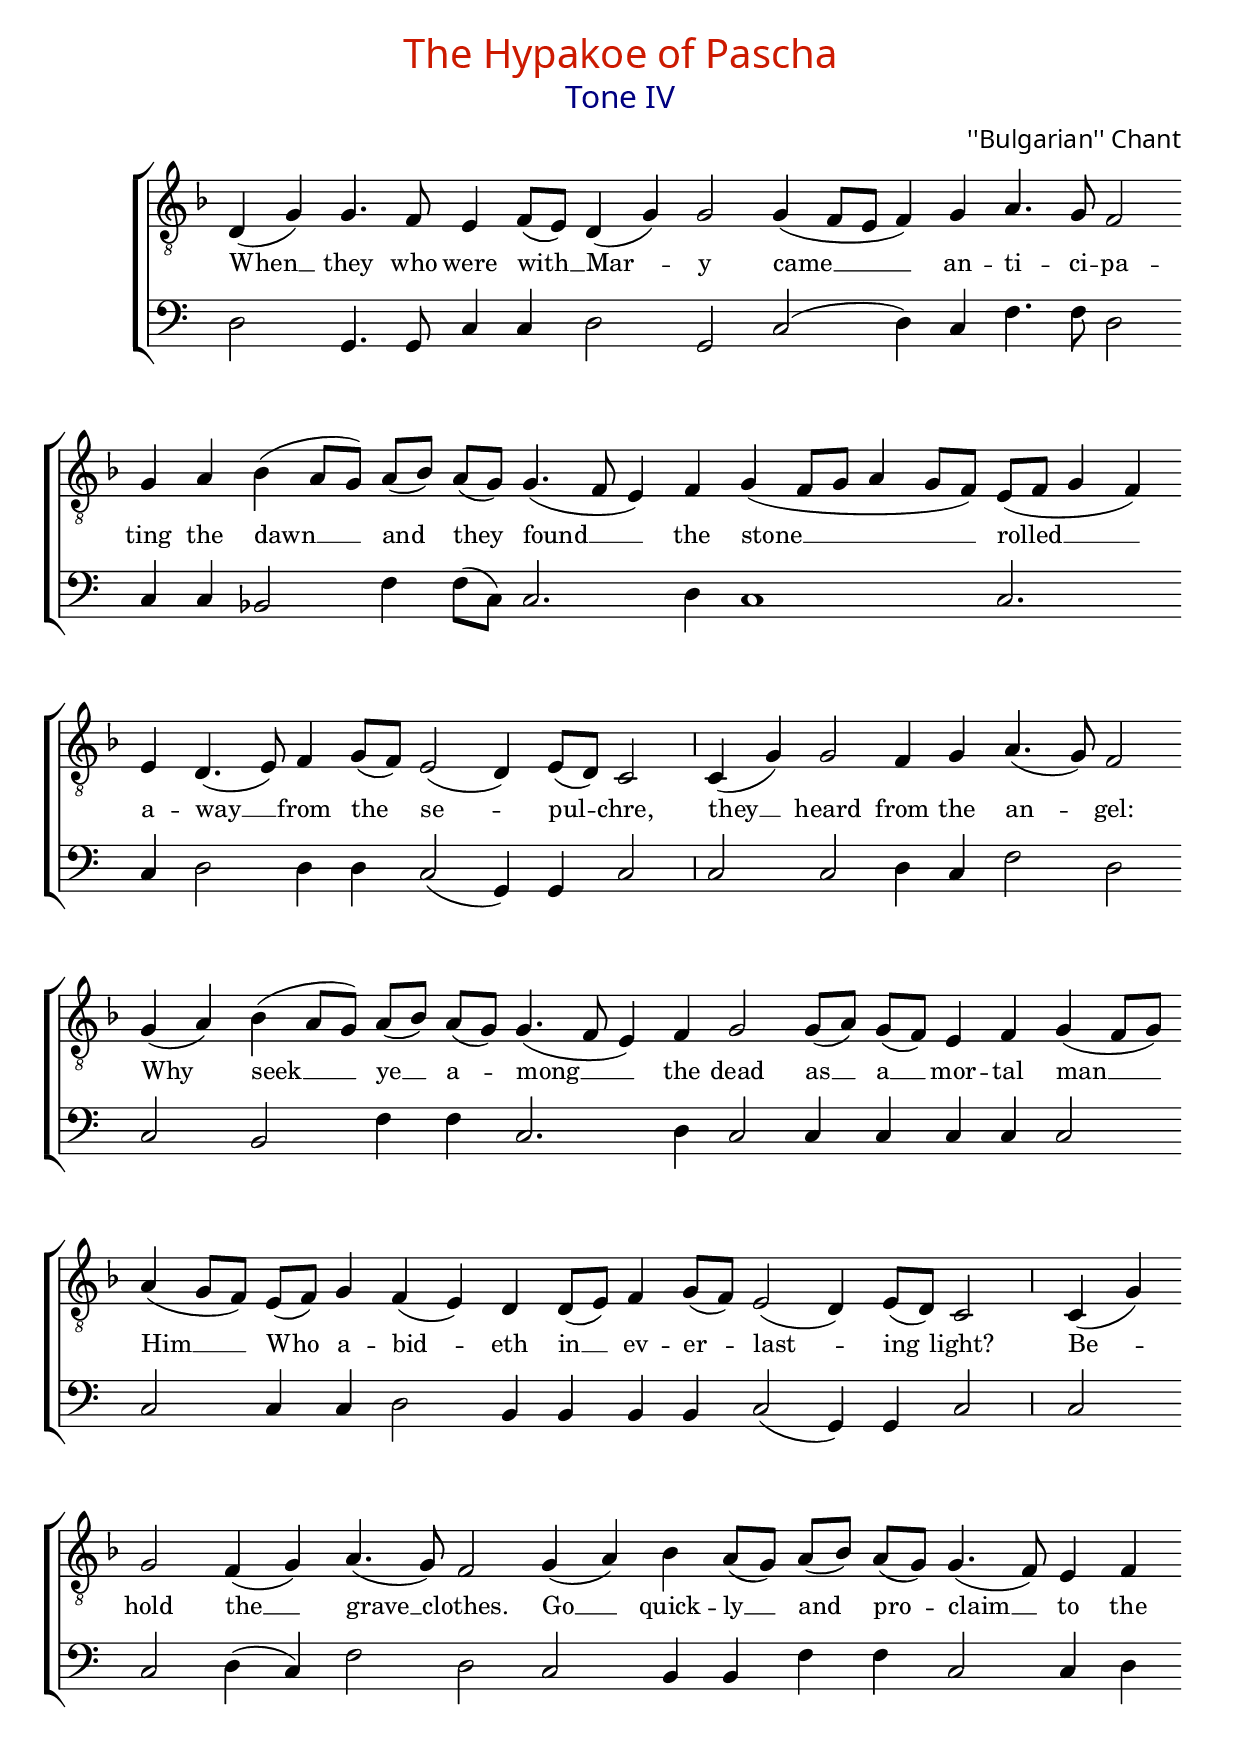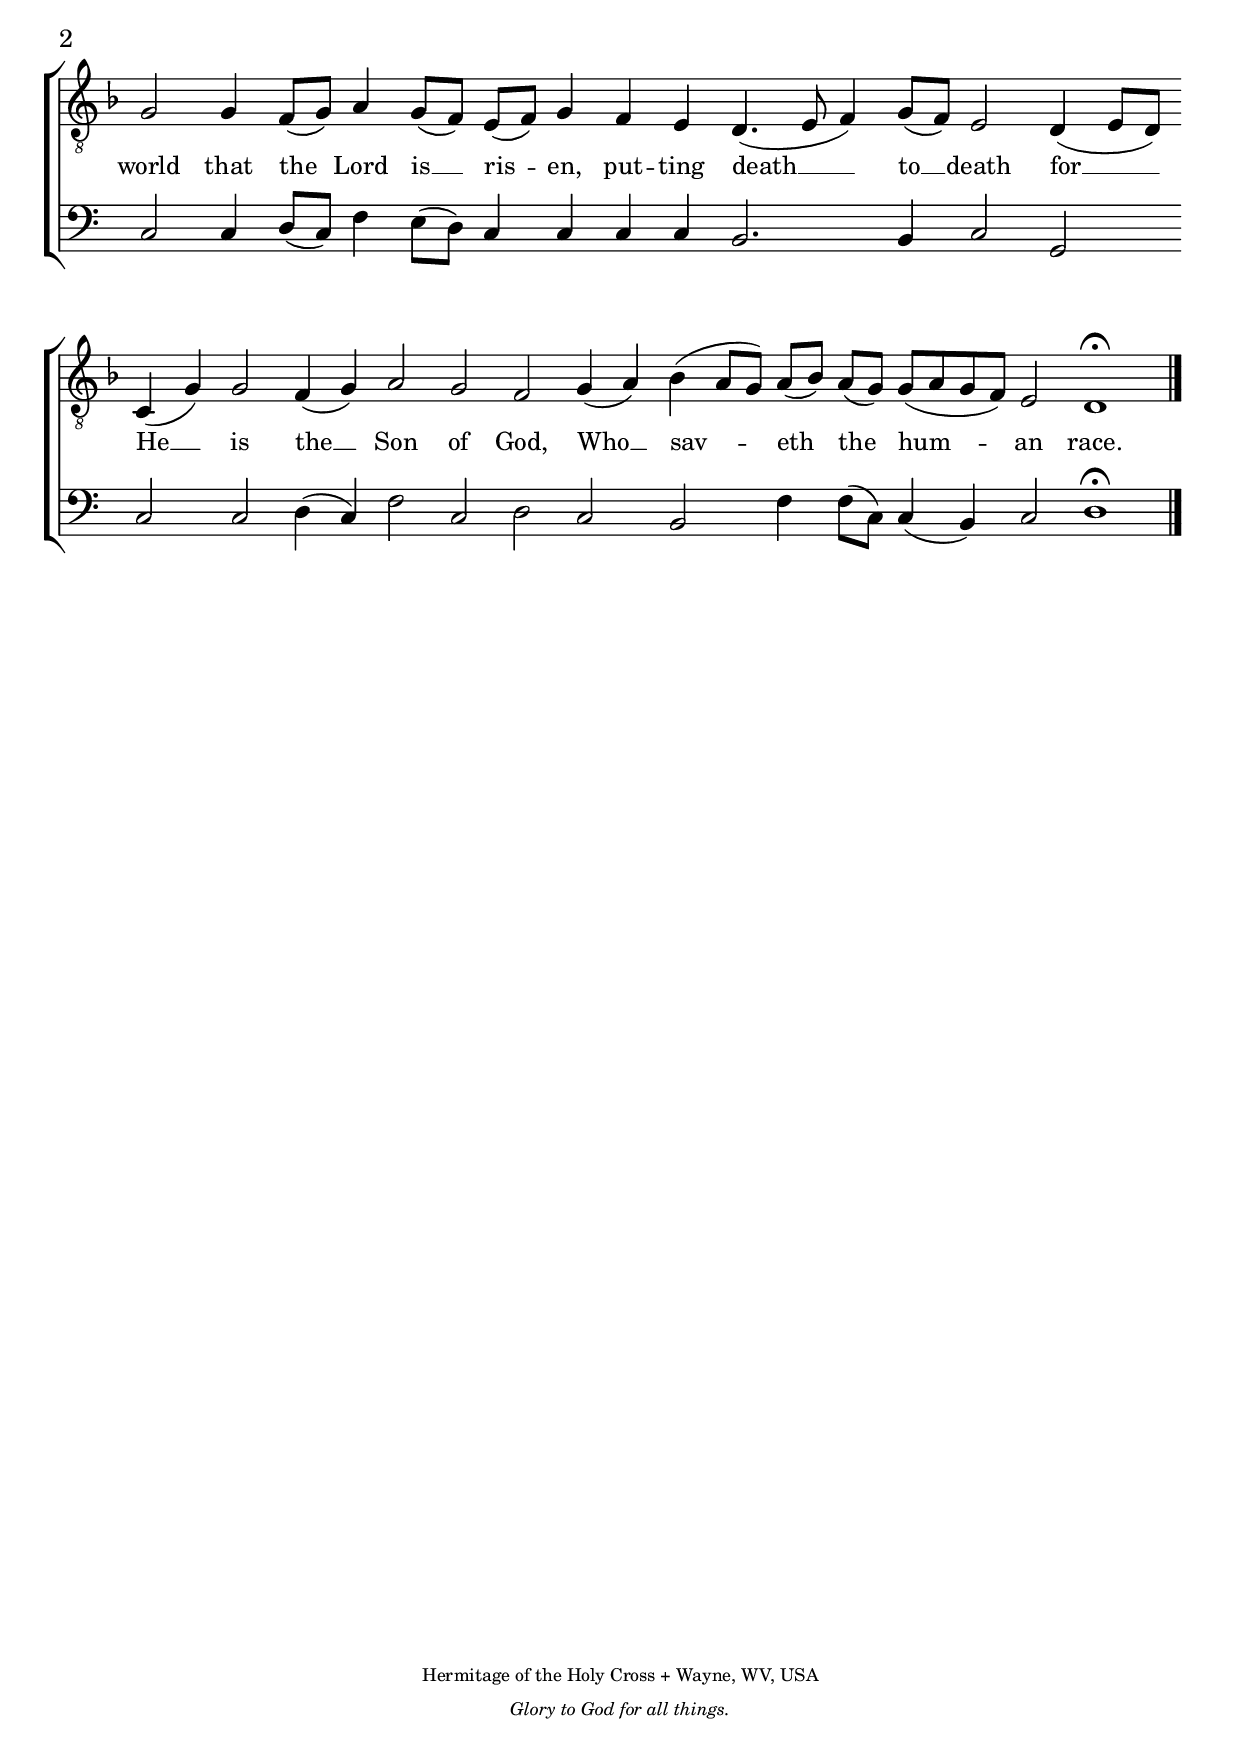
%%% GLORY TO GOD FOR ALL THINGS %%%
\version "2.10.0"

% these (W J Z B) are my shorthand for bar-divisions

W = { \once \override Staff.BarLine #'bar-size = #2 \bar "|" 
	 }
J = { \once \override Staff.BarLine #'extra-offset = #'(0 . 2)
	\once \override Staff.BarLine #'bar-size = #1 \bar "|" }
Z = { \bar "" \break }
D = { \bar ":" } 
B = { \override BreathingSign #'text = #(make-musicglyph-markup "scripts.rvarcomma") \breathe }

	

#(set-global-staff-size 22) 


\header { title = \markup  \override #'(font-name . "Bell MT") 
					\with-color #(rgb-color 0.8 0.1 0)
					  "The Hypakoe of Pascha"
			subtitle = \markup  \override #'(font-name . "Bell MT") \with-color #(x11-color 'navy) \bigger
						"Tone IV"
			subsubtitle = ""
			composer = \markup  \override #'(font-name . "Bell MT") "''Bulgarian'' Chant"
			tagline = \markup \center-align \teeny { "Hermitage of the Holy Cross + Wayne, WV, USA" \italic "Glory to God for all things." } }  
\score { 
\context ChoirStaff  <<
	
	\context Staff = top << \clef "G_8"
		\context  Voice = tenor { \set Staff.midiInstrument = "choir aahs" \set Score.timing = ##f  \key d \minor \relative c { d( g) g4. f8 e4 f8[( e)] d4( g) g2 g4( f8[ e] f4) g a4. g8 f2 \Z g4 a bes4( a8[ g]) a[( bes)] a[( g)] g4.( f8 e4) f g( f8[ g] a4 g8[ f] )  e8([ f] g4 f) \Z e d4.( e8) f4 g8[( f)] e2( d4) e8[( d)] c2  \W c4( g') g2 f4 g a4.( g8) f2 \Z g4( a) bes( a8[ g]) a[( bes)] a[( g)] g4.( f8 e4) f g2 g8[( a)] g[( f)] e4 f g( f8[ g]) \Z a4( g8[ f]) e[( f)] g4 f( e) d d8[( e)] f4 g8[( f)] e2( d4) e8[( d)] c2 \W s16 c4( g') \Z g2 f4( g) a4.( g8) f2 g4( a) bes a8[( g)] a[( bes)] a[( g)] g4.( f8) e4 f \Z g2  g4 f8[( g)] a4 g8[( f)] e[( f)] g4 f e d4.( e8 f4) g8[( f)] e2 d4( e8[ d]) \Z c4( g') g2 f4( g) a2 g f g4( a) bes( a8[ g]) a[( bes)] a[( g)] g[( a g f)] e2 d1 \fermata \bar "|."    }
 } 
			>>		
	
	\context Lyrics = tenor \lyricsto tenor { \set fontSize = #-1
			
			When __ they who were with __ Mar -- y came __ an -- ti -- ci -- pa -- ting the dawn __ and they found __ the stone __ rolled __ a -- way __ from the se -- pul -- chre, they __ heard from the an -- gel: Why seek __ ye __ a -- mong __ the dead as __ a __ mor -- tal man __ Him __ Who a -- bid -- eth in __ ev -- er -- last -- ing light? Be -- hold the __ grave __ clothes. Go __ quick -- ly __ and pro -- claim __ to the world that the Lord is __ ris -- en, put -- ting death __ to __ death for __ He __ is the __ Son of God, Who __ sav -- eth the hum -- an race.
			
			}
	
	\context Staff = bottom << \clef bass 
		\context Voice = bass { \relative c { d2    g,4. g8  c4 c d2 g,2 c( d4) c f4. f8 d2 c4 c bes2 f'4 f8[( c)] c2. d4 c1 c2. c4 d2 d4 d c2( g4) g c2 \W c c d4 c f2 d c2 bes f'4 f c2. d4 c2 c4 c c c c2 c2 c4 c d2 bes4 bes bes bes c2( g4) g4 c2 \W s16 c2 c d4( c) f2 d  c bes4 bes f'4 f c2 c4 d c2 c4 d8[( c)] f4 e8[( d)] c4 c c c bes2. bes4 c2 g c  c d4( c) f2 c d c bes f'4 f8[( c)] c4( bes) c2 d1 \fermata \bar "|." } } 
		>>  
		
	
	
	>>
		
\layout { \context { \Staff \remove "Time_signature_engraver" \remove "Bar_number_engraver"
} }			

  \midi {
    \context {
      \Score
      tempoWholesPerMinute = #(ly:make-moment 90 4)
      }
    }

	
	

}
	
%%% GLORY TO GOD FOR ALL THINGS %%%	



